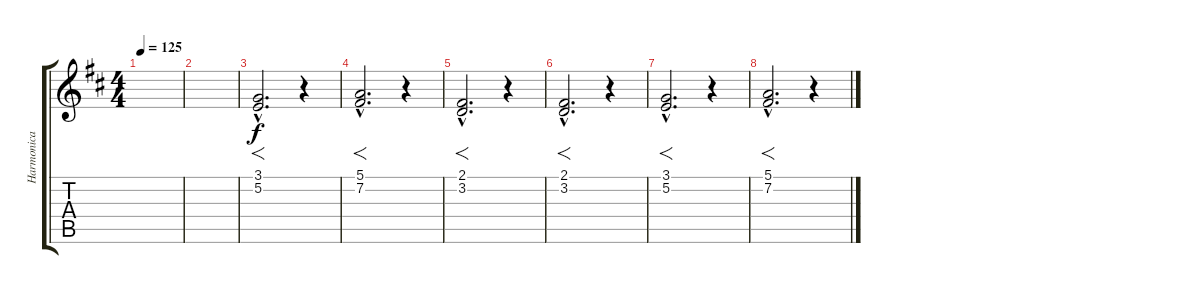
\track ("Harmonica" "Harmonica") {instrument harmonica}
\staff {score tabs}
\tuning (E4 B3 G3 D3 A2 E2) {hide}
\ts (4 4)
\tempo 125
\clef g2
\ks d
|
|
(3.1{hac} 5.2{hac}).2{f d} r.4 |
(5.1{hac} 7.2{hac}).2{f d} r.4 |
(2.1{hac} 3.2{hac}).2{f d} r.4 |
(2.1{hac} 3.2{hac}).2{f d} r.4 |
(3.1{hac} 5.2{hac}).2{f d} r.4 |
(5.1{hac} 7.2{hac}).2{f d} r.4
